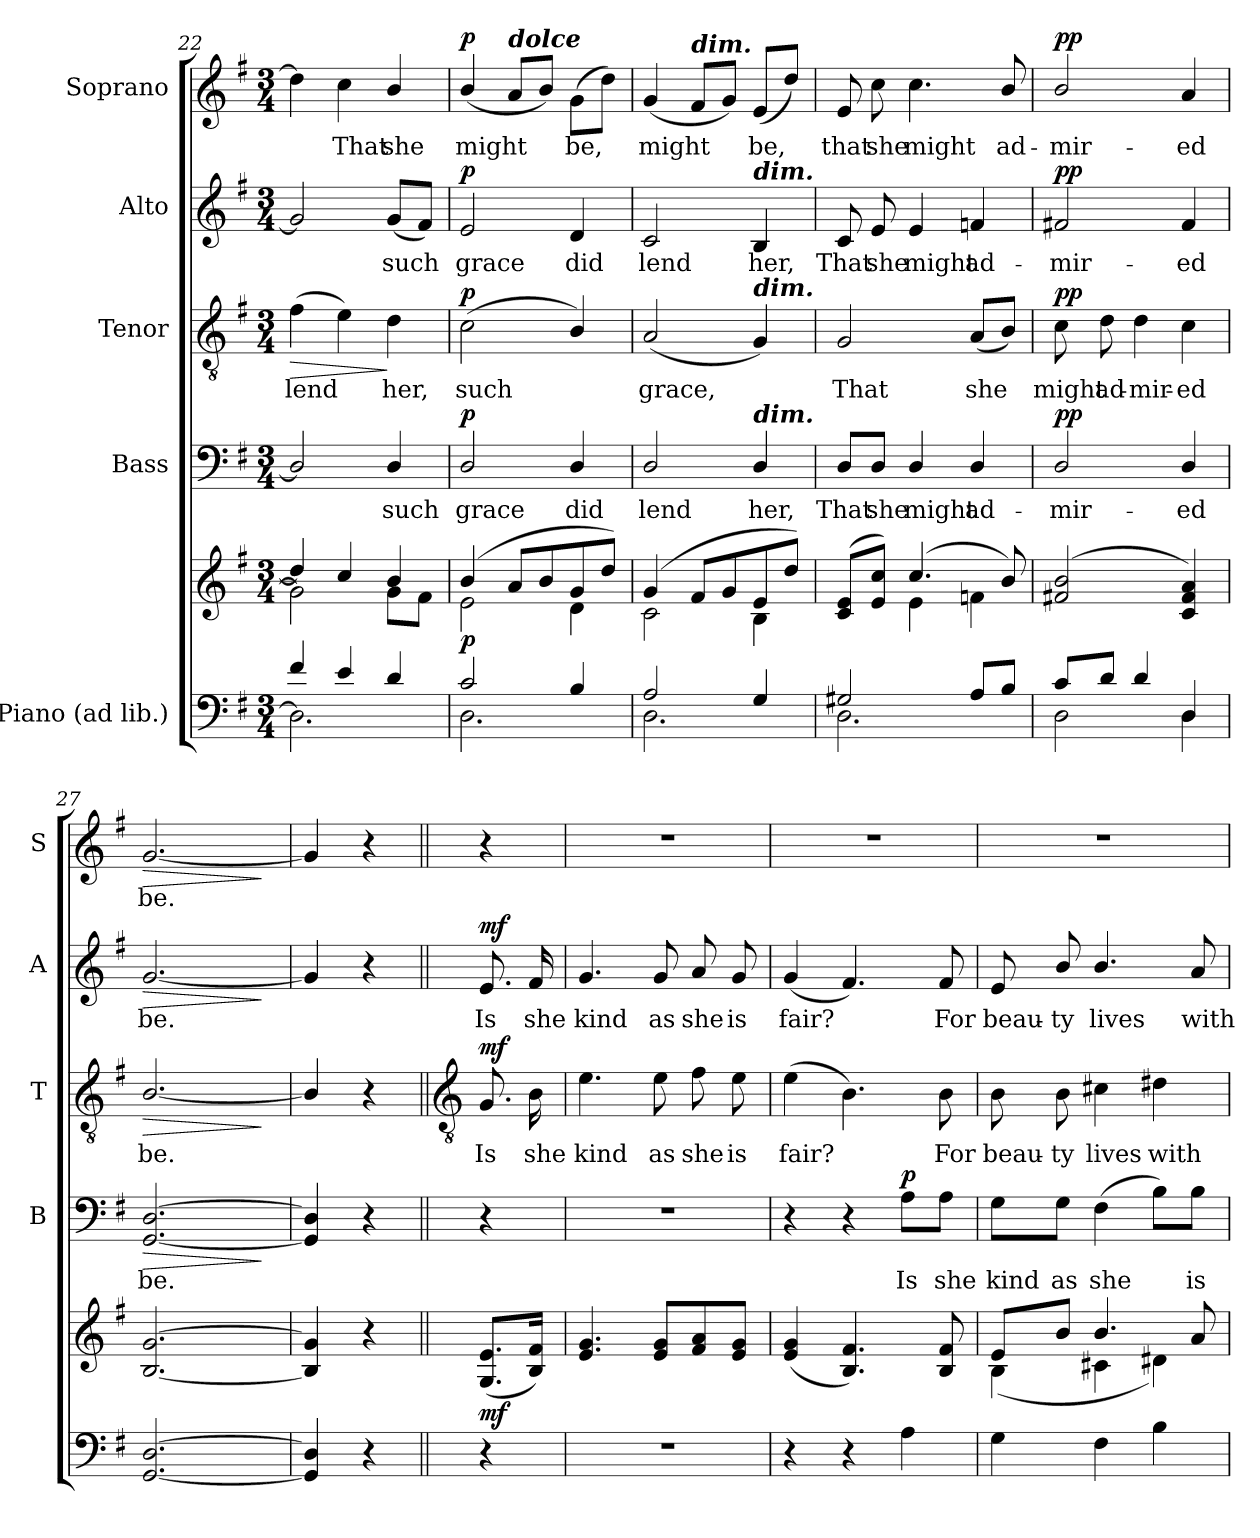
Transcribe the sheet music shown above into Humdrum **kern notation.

**kern	**kern	**dynam	**kern	**text	**dynam	**kern	**text	**dynam	**kern	**text	**dynam	**kern	**text	**dynam
*part5	*part5	*part5	*part4	*part4	*part4	*part3	*part3	*part3	*part2	*part2	*part2	*part1	*part1	*part1
*staff6	*staff5	*staff5/6	*staff4	*staff4	*staff4	*staff3	*staff3	*staff3	*staff2	*staff2	*staff2	*staff1	*staff1	*staff1
*I"Piano (ad lib.)	*	*	*I"Bass	*	*	*I"Tenor	*	*	*I"Alto	*	*	*I"Soprano	*	*
*	*	*	*I'B	*	*	*I'T	*	*	*I'A	*	*	*I'S	*	*
!!LO:LB:g=z
*clefF4	*clefG2	*	*clefF4	*	*	*clefGv2	*	*	*clefG2	*	*	*clefG2	*	*
*k[f#]	*k[f#]	*	*k[f#]	*	*	*k[f#]	*	*	*k[f#]	*	*	*k[f#]	*	*
*G:	*G:	*	*G:	*	*	*G:	*	*	*G:	*	*	*G:	*	*
*M3/4	*M3/4	*	*M3/4	*	*	*M3/4	*	*	*M3/4	*	*	*M3/4	*	*
=22	=22	=22	=22	=22	=22	=22	=22	=22	=22	=22	=22	=22	=22	=22
*^	*^	*	*	*	*	*	*	*	*	*	*	*	*	*
*	*	*	*^	*	*	*	*	*	*	*	*	*	*	*	*	*
!	!	!	!	!LO:N:vis=1	!	!	!	!	!	!LO:LY:b	!LO:HP:b	!	!	!	!	!	!
4f#/	2.D\]	4dd/]	2g\]	2.ryy	.	2D/]	.	.	(>4f#	lend	>	2g]	.	.	4dd]	.	.
!	!	!	!	!	!	!	!	!	!	!	!	!	!	!	!	!LO:LY:b	!
4e/	.	4cc/	.	.	.	.	.	.	4e)	.	.	.	.	.	4cc	That	.
!	!	!	!	!	!	!	!LO:LY:b	!	!	!LO:LY:b	!	!	!LO:LY:b	!	!	!LO:LY:b	!
4d/	.	4b/	8g\L	.	.	4D/	such	.	4d	her,	]	(<8gL	such	.	4b/	she	.
.	.	.	8f#\J	.	.	.	.	.	.	.	.	8f#J)	.	.	.	.	.
=23	=23	=23	=23	=23	=23	=23	=23	=23	=23	=23	=23	=23	=23	=23	=23	=23	=23
!	!	!	!	!LO:N:vis=1	!LO:DY:b	!	!LO:LY:b	!LO:DY:b	!	!LO:LY:b	!LO:DY:b	!	!LO:LY:b	!LO:DY:b	!	!LO:LY:b	!LO:DY:b
2c/	2.D\	(>4b/	2e\	2.ryy	p	2D/	grace	p	(<2c	such	p	2e	grace	p	(<4b/	might	p
!	!	!	!	!	!	!	!	!	!	!	!	!	!	!	!LO:TX:a:Bi:t=dolce	!	!
.	.	8a/L	.	.	.	.	.	.	.	.	.	.	.	.	8aL	.	.
.	.	8b/	.	.	.	.	.	.	.	.	.	.	.	.	8bJ)	.	.
!	!	!	!	!	!	!	!LO:LY:b	!	!	!	!	!	!LO:LY:b	!	!	!LO:LY:b	!
4B/	.	8g/	4d\	.	.	4D/	did	.	4B/)	.	.	4d	did	.	(8gL	be,	.
.	.	8dd/J)	.	.	.	.	.	.	.	.	.	.	.	.	8ddJ)	.	.
=24	=24	=24	=24	=24	=24	=24	=24	=24	=24	=24	=24	=24	=24	=24	=24	=24	=24
!	!	!	!	!LO:N:vis=1	!	!	!LO:LY:b	!	!	!LO:LY:b	!	!	!LO:LY:b	!	!	!LO:LY:b	!
2A/	2.D\	(>4g/	2c\	2.ryy	.	2D/	lend	.	(<2A	grace,	.	2c	lend	.	(<4g	might	.
!	!	!	!	!	!	!	!	!	!	!	!	!	!	!	!LO:TX:a:Bi:t=dim.	!	!
.	.	8f#/L	.	.	.	.	.	.	.	.	.	.	.	.	8f#L	.	.
.	.	8g/	.	.	.	.	.	.	.	.	.	.	.	.	8gJ)	.	.
!	!	!	!	!	!	!	!	!	!	!	!	!LO:TX:a:Bi:t=dim.	!	!	!	!	!
!	!	!	!	!	!	!	!	!	!LO:TX:a:Bi:t=dim.	!	!	!	!	!	!	!	!
!	!	!	!	!	!	!LO:TX:a:Bi:t=dim.	!	!	!	!	!	!	!	!	!	!	!
!	!	!	!	!	!	!	!LO:LY:b	!	!	!	!	!	!LO:LY:b	!	!	!LO:LY:b	!
4G/	.	8e/	4B\	.	.	4D/	her,	.	4G)	.	.	4B	her,	.	(8eL	be,	.
.	.	8dd/J)	.	.	.	.	.	.	.	.	.	.	.	.	8ddJ)	.	.
=25	=25	=25	=25	=25	=25	=25	=25	=25	=25	=25	=25	=25	=25	=25	=25	=25	=25
!	!	!	!	!LO:N:vis=1	!	!	!LO:LY:b	!	!	!LO:LY:b	!	!	!LO:LY:b	!	!	!LO:LY:b	!
2G#X/	2.D\	(>8c/ 8e/L	4ryy	2.ryy	.	8D/L	That	.	2G	That	.	8c	That	.	8e	that	.
!	!	!	!	!	!	!	!LO:LY:b	!	!	!	!	!	!LO:LY:b	!	!	!LO:LY:b	!
.	.	8e/ 8cc/J)	.	.	.	8D/J	she	.	.	.	.	8e	she	.	8cc	she	.
!	!	!	!	!	!	!	!LO:LY:b	!	!	!	!	!	!LO:LY:b	!	!	!LO:LY:b	!
.	.	(>4.cc/	4e\	.	.	4D/	might	.	.	.	.	4e	might	.	4.cc	might	.
!	!	!	!	!	!	!	!LO:LY:b	!	!	!LO:LY:b	!	!	!LO:LY:b	!	!	!	!
8A/L	.	.	4fn\	.	.	4D/	ad-	.	(<8AL	she	.	4fn	ad-	.	.	.	.
!	!	!	!	!	!	!	!	!	!	!	!	!	!	!	!	!LO:LY:b	!
8B/J	.	8b/)	.	.	.	.	.	.	8BJ)	.	.	.	.	.	8b/	ad-	.
=26	=26	=26	=26	=26	=26	=26	=26	=26	=26	=26	=26	=26	=26	=26	=26	=26	=26
!	!	!	!	!LO:N:vis=1	!	!	!LO:LY:b	!LO:DY:b	!	!LO:LY:b	!LO:DY:b	!	!LO:LY:b	!LO:DY:b	!	!LO:LY:b	!LO:DY:b
8c/L	2D\	(>2f#X/ 2b/	2ryy	2.ryy	.	2D/	mir-	pp	8c	might	pp	2f#X	mir-	pp	2b/	mir-	pp
!	!	!	!	!	!	!	!	!	!	!LO:LY:b	!	!	!	!	!	!	!
8d/J	.	.	.	.	.	.	.	.	8d	ad-	.	.	.	.	.	.	.
!	!	!	!	!	!	!	!	!	!	!LO:LY:b	!	!	!	!	!	!	!
4d/	.	.	.	.	.	.	.	.	4d	-mir-	.	.	.	.	.	.	.
!	!	!	!	!	!	!	!LO:LY:b	!	!	!LO:LY:b	!	!	!LO:LY:b	!	!	!LO:LY:b	!
4D/	4D\	4c/ 4f#/ 4a/)	4ryy	.	.	4D/	-ed	.	4c	-ed	.	4f#	-ed	.	4a	-ed	.
=27	=27	=27	=27	=27	=27	=27	=27	=27	=27	=27	=27	=27	=27	=27	=27	=27	=27
!	!LO:N:vis=1	!	!	!LO:N:vis=1	!LO:HP:b	!	!LO:LY:b	!LO:HP:b	!	!LO:LY:b	!LO:HP:b	!	!LO:LY:b	!LO:HP:b	!	!LO:LY:b	!LO:HP:b
[2.GG/ [2.D/	2.ryy	[2.B/ [2.g/	2ryy	2.ryy	>	[2.GG [2.D	be.	>	[2.B/	be.	>	[2.g	be.	>	[2.g	be.	>
.	.	.	4ryy	.	.	.	.	.	.	.	.	.	.	.	.	.	.
*v	*v	*	*	*	*	*	*	*	*	*	*	*	*	*	*	*	*
*	*v	*v	*v	*	*	*	*	*	*	*	*	*	*	*	*	*
.	.	.	.	.	]	.	.	]	.	.	]	.	.	]
=28	=28	=28	=28	=28	=28	=28	=28	=28	=28	=28	=28	=28	=28	=28
*^	*^	*	*	*	*	*	*	*	*	*	*	*	*	*
*	*	*	*^	*	*	*	*	*	*	*	*	*	*	*	*	*
4GG/] 4D/]	2ryy	4B/] 4g/]	2ryy	2ryy	.	4GG] 4D]	.	.	4B/]	.	.	4g]	.	.	4g]	.	.
4r	.	4r	.	.	]	4r	.	.	4r	.	.	4r	.	.	4r	.	.
*v	*v	*	*	*	*	*	*	*	*	*	*	*	*	*	*	*	*
*	*v	*v	*v	*	*	*	*	*	*	*	*	*	*	*	*	*
!!LO:LB:g=z
=29||	=29||	=29||	=29||	=29||	=29||	=29||	=29||	=29||	=29||	=29||	=29||	=29||	=29||	=29||
*	*	*	*	*	*	*clefGv2	*	*	*	*	*	*	*	*
*	*^	*	*	*	*	*	*	*	*	*	*	*	*	*
!	!	!	!LO:DY:b	!	!	!	!	!LO:LY:b	!LO:DY:b	!	!LO:LY:b	!LO:DY:b	!	!	!
4r	(>8.G/ 8.e/L	4ryy	mf	4r	.	.	8.G	Is	mf	8.e	Is	mf	4r	.	.
!	!	!	!	!	!	!	!	!LO:LY:b	!	!	!LO:LY:b	!	!	!	!
.	16B/ 16f#/J)	.	.	.	.	.	16B	she	.	16f#	she	.	.	.	.
=30	=30	=30	=30	=30	=30	=30	=30	=30	=30	=30	=30	=30	=30	=30	=30
!LO:N:vis=1	!	!	!	!LO:N:vis=1	!	!	!	!LO:LY:b	!	!	!LO:LY:b	!	!LO:N:vis=1	!	!
2.r	4.e/ 4.g/	2ryy	.	2.r	.	.	4.e	kind	.	4.g	kind	.	2.r	.	.
!	!	!	!	!	!	!	!	!LO:LY:b	!	!	!LO:LY:b	!	!	!	!
.	8e/ 8g/L	.	.	.	.	.	8e	as	.	8g	as	.	.	.	.
!	!	!	!	!	!	!	!	!LO:LY:b	!	!	!LO:LY:b	!	!	!	!
.	8f#/ 8a/	4ryy	.	.	.	.	8f#	she	.	8a	she	.	.	.	.
!	!	!	!	!	!	!	!	!LO:LY:b	!	!	!LO:LY:b	!	!	!	!
.	8e/ 8g/J	.	.	.	.	.	8e	is	.	8g	is	.	.	.	.
=31	=31	=31	=31	=31	=31	=31	=31	=31	=31	=31	=31	=31	=31	=31	=31
!	!	!	!	!	!	!	!	!LO:LY:b	!	!	!LO:LY:b	!	!LO:N:vis=1	!	!
4r	(>4e/ 4g/	2ryy	.	4r	.	.	(>4e	fair?	.	(<4g	fair?	.	2.r	.	.
4r	4.B/ 4.f#/)	.	.	4r	.	.	4.B)	.	.	4.f#)	.	.	.	.	.
!	!	!	!	!	!LO:LY:b	!LO:DY:b	!	!	!	!	!	!	!	!	!
4A	.	4ryy	.	8A\L	Is	p	.	.	.	.	.	.	.	.	.
!	!	!	!	!	!LO:LY:b	!	!	!LO:LY:b	!	!	!LO:LY:b	!	!	!	!
.	8B/ 8f#/	.	.	8A\J	she	.	8B	For	.	8f#	For	.	.	.	.
=32	=32	=32	=32	=32	=32	=32	=32	=32	=32	=32	=32	=32	=32	=32	=32
!	!	!	!	!	!LO:LY:b	!	!	!LO:LY:b	!	!	!LO:LY:b	!	!LO:N:vis=1	!	!
4G	8e/L	(<4B\	.	8G\L	kind	.	8B	beau-	.	8e	beau-	.	2.r	.	.
!	!	!	!	!	!LO:LY:b	!	!	!LO:LY:b	!	!	!LO:LY:b	!	!	!	!
.	8b/J	.	.	8G\J	as	.	8B	-ty	.	8b/	-ty	.	.	.	.
!	!	!	!	!	!LO:LY:b	!	!	!LO:LY:b	!	!	!LO:LY:b	!	!	!	!
4F#	4.b/	4c#X\	.	(>4F#	she	.	4c#X	lives	.	4.b/	lives	.	.	.	.
!	!	!	!	!	!	!	!	!LO:LY:b	!	!	!	!	!	!	!
4B	.	4d#X\)	.	8B\L)	.	.	4d#X	with	.	.	.	.	.	.	.
!	!	!	!	!	!LO:LY:b	!	!	!	!	!	!LO:LY:b	!	!	!	!
.	8a/	.	.	8B\J	is	.	.	.	.	8a	with	.	.	.	.
*	*v	*v	*	*	*	*	*	*	*	*	*	*	*	*	*
=	=	=	=	=	=	=	=	=	=	=	=	=	=	=
*-	*-	*-	*-	*-	*-	*-	*-	*-	*-	*-	*-	*-	*-	*-
